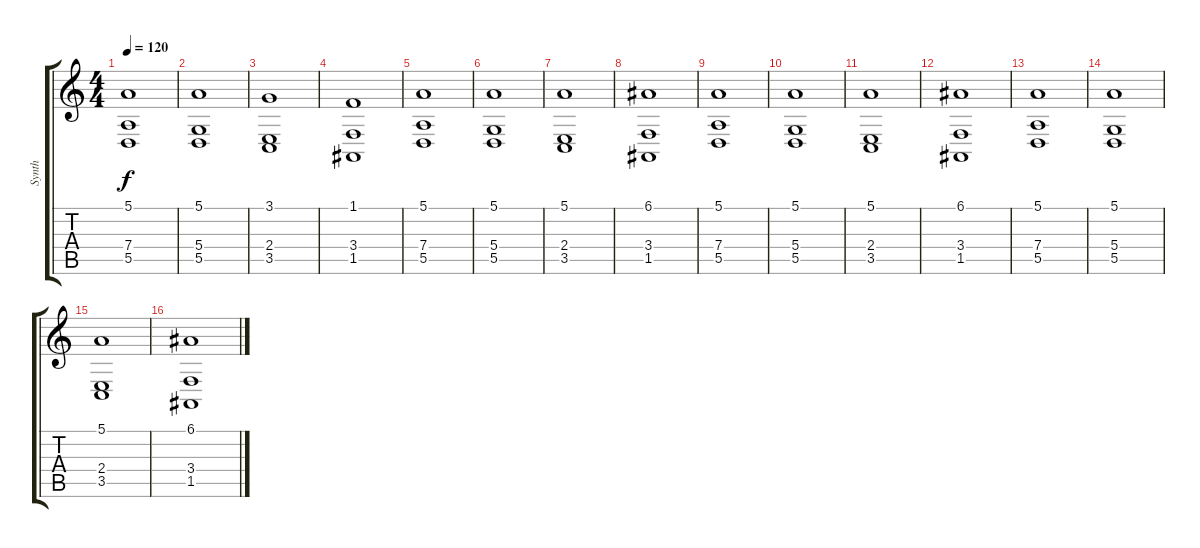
\track ("Synth" "Synth") {instrument synthstrings2}
\staff {score tabs}
\tuning (E4 B3 G3 D3 A2 E2) {hide}
\ts (4 4)
\tempo 120
\clef g2
\ks c
(5.1 7.4 5.5).1{dy f} |
(5.1 5.4 5.5).1 |
(3.1 2.4 3.5).1 |
(1.1 3.4 1.5).1 |
(5.1 7.4 5.5).1 |
(5.1 5.4 5.5).1 |
(5.1 2.4 3.5).1 |
(6.1 3.4 1.5).1 |
(5.1 7.4 5.5).1 |
(5.1 5.4 5.5).1 |
(5.1 2.4 3.5).1 |
(6.1 3.4 1.5).1 |
(5.1 7.4 5.5).1 |
(5.1 5.4 5.5).1 |
(5.1 2.4 3.5).1 |
(6.1 3.4 1.5).1
